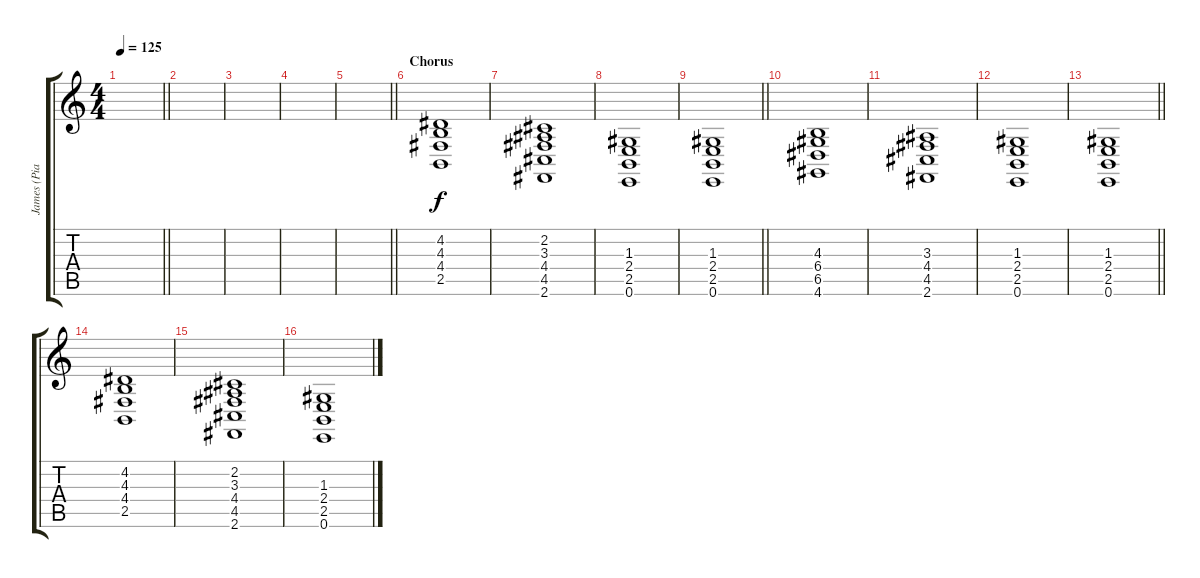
\track ("James (Piano) Chords" "James (Pia") {instrument acousticgrandpiano}
\staff {score tabs}
\tuning (E4 B3 G3 D3 A2 E2) {hide}
\ts (4 4)
\tempo 125
\clef g2
\barLineRight lightlight
\ks c
|
|
|
|
\barLineRight lightlight
|
\section ("" "Chorus")
(4.2 4.3 4.4 2.5).1 |
(2.2 3.3 4.4 4.5 2.6).1 |
(1.3 2.4 2.5 0.6).1 |
\barLineRight lightlight
(1.3 2.4 2.5 0.6).1 |
(4.3 6.4 6.5 4.6).1 |
(3.3 4.4 4.5 2.6).1 |
(1.3 2.4 2.5 0.6).1 |
\barLineRight lightlight
(1.3 2.4 2.5 0.6).1 |
(4.2 4.3 4.4 2.5).1 |
(2.2 3.3 4.4 4.5 2.6).1 |
(1.3 2.4 2.5 0.6).1
